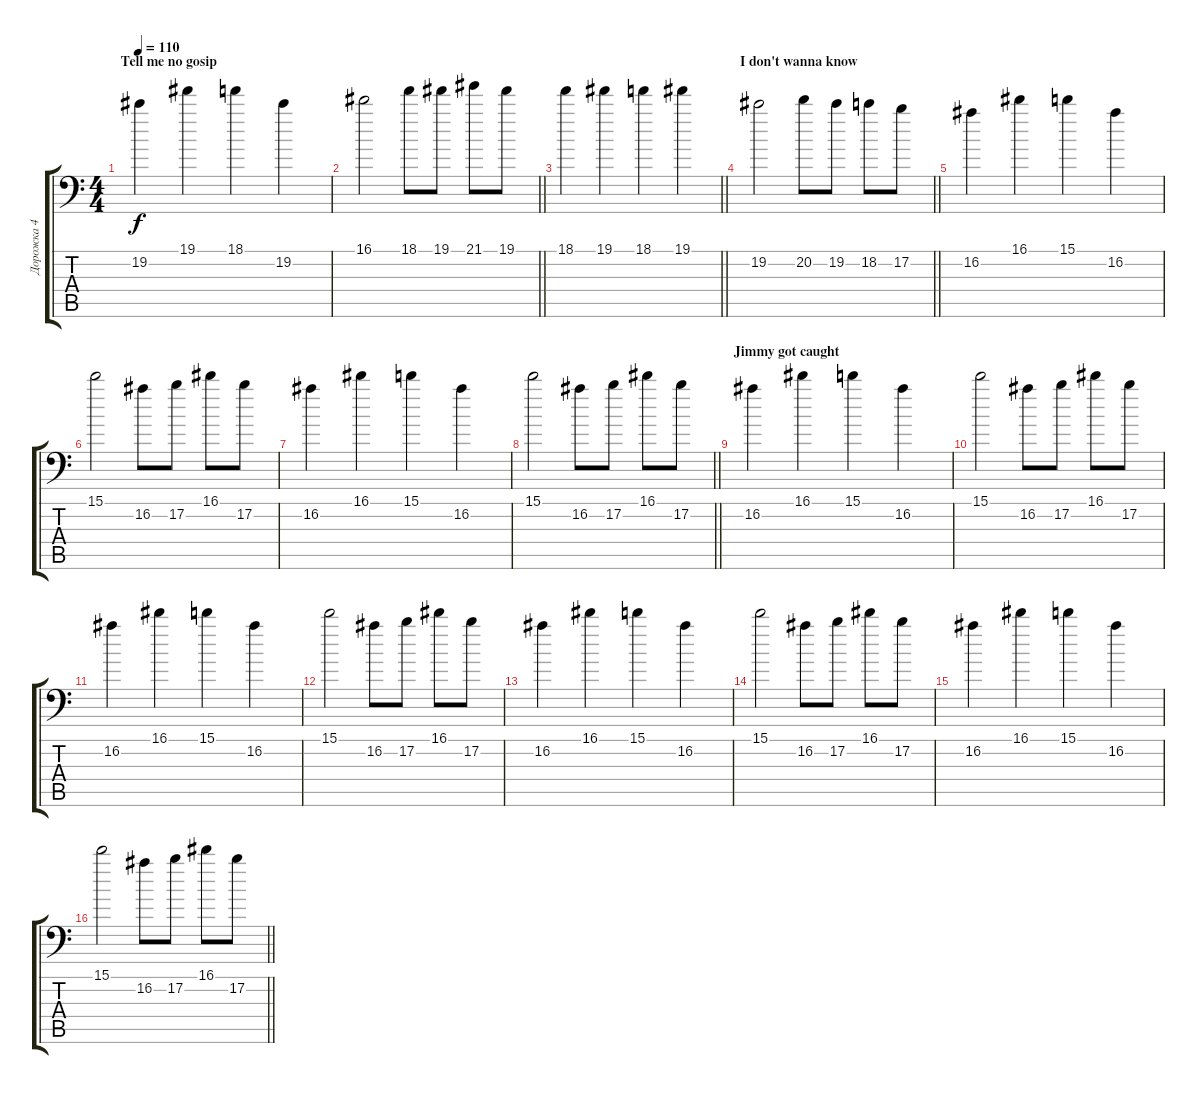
\track ("Дорожка 4" "Дорожка 4") {instrument electricguitarclean}
\staff {score tabs}
\tuning (B3 Gb3 D3 A2 E2 A1) {hide}
\ts (4 4)
\section ("" "Tell me no gosip")
\tempo 110
\clef f4
\ks c
19.2.4{dy f instrument electricguitarclean} 19.1.4 18.1.4 19.2.4 |
\barLineRight lightlight
16.1.2 18.1.8 19.1.8 21.1.8 19.1.8 |
\barLineRight lightlight
18.1.4{instrument electricguitarclean} 19.1.4 18.1.4 19.1.4 |
\section ("" "I don't wanna know")
\barLineRight lightlight
19.2.2 20.2.8 19.2.8 18.2.8 17.2.8 |
16.2.4{instrument electricguitarclean} 16.1.4 15.1.4 16.2.4 |
15.1.2 16.2.8 17.2.8 16.1.8 17.2.8 |
16.2.4{instrument electricguitarclean} 16.1.4 15.1.4 16.2.4 |
\barLineRight lightlight
15.1.2 16.2.8 17.2.8 16.1.8 17.2.8 |
\section ("" "Jimmy got caught")
16.2.4{volume 8 instrument distortionguitar} 16.1.4 15.1.4 16.2.4 |
15.1.2 16.2.8 17.2.8 16.1.8 17.2.8 |
16.2.4{volume 8 instrument distortionguitar} 16.1.4 15.1.4 16.2.4 |
15.1.2 16.2.8 17.2.8 16.1.8 17.2.8 |
16.2.4{volume 8 instrument distortionguitar} 16.1.4 15.1.4 16.2.4 |
15.1.2 16.2.8 17.2.8 16.1.8 17.2.8 |
16.2.4{volume 8 instrument distortionguitar} 16.1.4 15.1.4 16.2.4 |
\barLineRight lightlight
15.1.2 16.2.8 17.2.8 16.1.8 17.2.8
